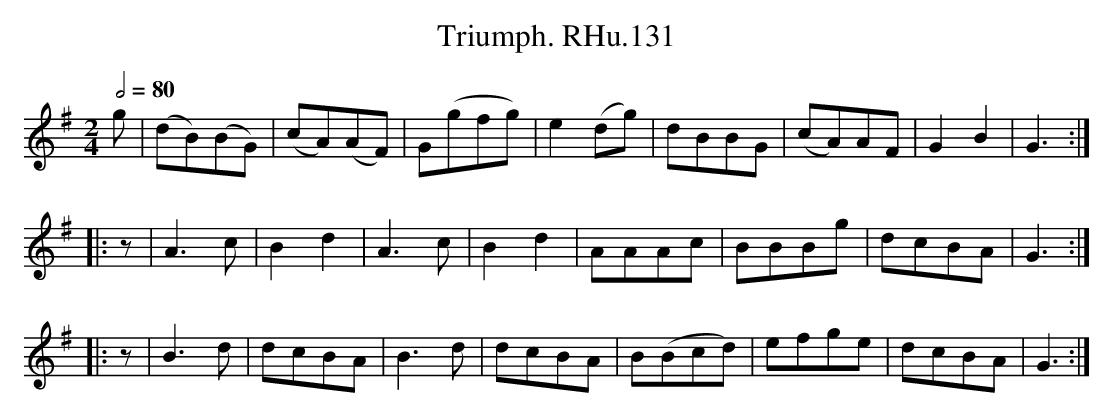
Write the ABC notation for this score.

X:1
T:Triumph. RHu.131
M:2/4
L:1/8
Q:1/2=80
K:G major
g|(dB)(BG)|(cA)(AF)|G(gfg)|e2(dg)|\
dBBG|(cA)AF|G2B2|""G3:|!
|:z|A3c|B2d2|A3c|B2d2|\
AAAc|BBBg|dcBA|G3:|!
|:z|B3d|dcBA|B3d|dcBA|\
B(Bcd)|efge|dcBA|G3:|
